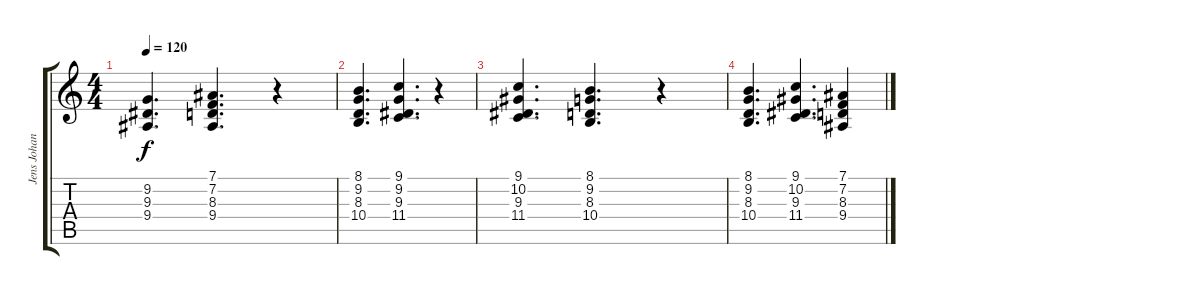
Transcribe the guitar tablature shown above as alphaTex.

\track ("Jens Johansson" "Jens Johan") {instrument lead2sawtooth}
\staff {score tabs}
\tuning (Eb4 Bb3 Gb3 Db3 Ab2 Eb2) {hide}
\ts (4 4)
\tempo 120
\clef g2
\ks c
(9.2 9.3 9.4).4{d dy f} (7.1 7.2 8.3 9.4).4{d} r.4 |
(8.1 9.2 8.3 10.4).4{d} (9.1 9.2 9.3 11.4).4{d} r.4 |
(9.1 10.2 9.3 11.4).4{d} (8.1 9.2 8.3 10.4).4{d} r.4 |
(8.1 9.2 8.3 10.4).4{d} (9.1 10.2 9.3 11.4).4{d} (7.1 7.2 8.3 9.4).4
